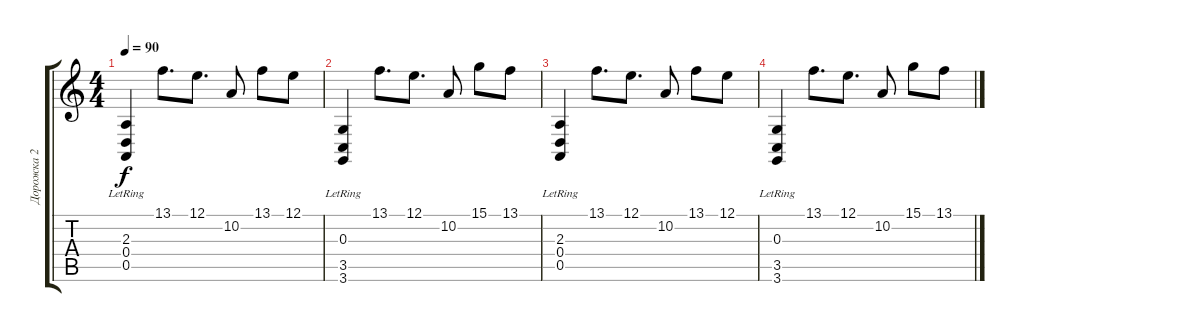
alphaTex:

\track ("Дорожка 2" "Дорожка 2") {instrument electricgrandpiano}
\staff {score tabs}
\tuning (E4 B3 G3 D3 A2 E2) {hide}
\ts (4 4)
\tempo 90
\clef g2
\ks c
(2.3{lr} 0.4{lr} 0.5{lr}).4{dy f} 13.1.8{d} 12.1.8{d} 10.2.8 13.1.8 12.1.8 |
(0.3{lr} 3.5{lr} 3.6{lr}).4 13.1.8{d} 12.1.8{d} 10.2.8 15.1.8 13.1.8 |
(2.3{lr} 0.4{lr} 0.5{lr}).4 13.1.8{d} 12.1.8{d} 10.2.8 13.1.8 12.1.8 |
(0.3{lr} 3.5{lr} 3.6{lr}).4 13.1.8{d} 12.1.8{d} 10.2.8 15.1.8 13.1.8
